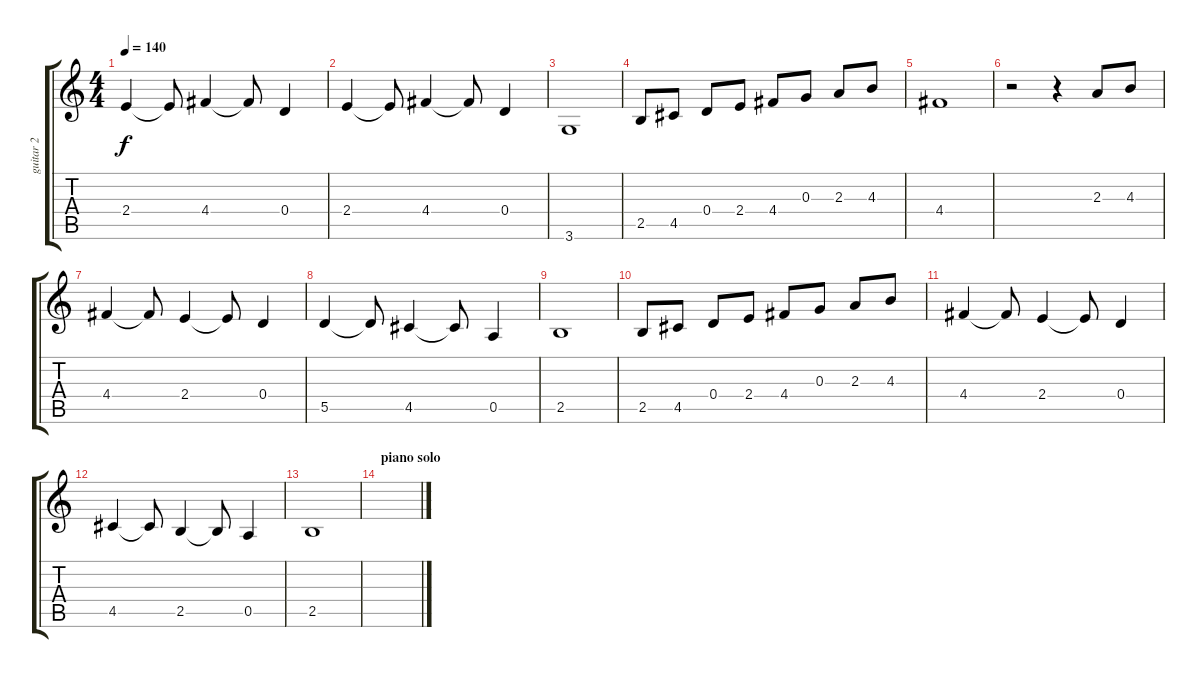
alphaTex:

\track ("guitar 2" "guitar 2") {instrument acousticguitarnylon}
\staff {score tabs}
\tuning (E4 B3 G3 D3 A2 E2) {hide}
\ts (4 4)
\tempo 140
\clef g2
\ks c
2.4.4{dy f} 2.4{t}.8 4.4.4 4.4{t}.8 0.4.4 |
2.4.4 2.4{t}.8 4.4.4 4.4{t}.8 0.4.4 |
3.6.1 |
2.5.8 4.5.8 0.4.8 2.4.8 4.4.8 0.3.8 2.3.8 4.3.8 |
4.4.1 |
r.2 r.4 2.3.8 4.3.8 |
4.4.4 4.4{t}.8 2.4.4 2.4{t}.8 0.4.4 |
5.5.4 5.5{t}.8 4.5.4 4.5{t}.8 0.5.4 |
2.5.1 |
2.5.8 4.5.8 0.4.8 2.4.8 4.4.8 0.3.8 2.3.8 4.3.8 |
4.4.4 4.4{t}.8 2.4.4 2.4{t}.8 0.4.4 |
4.5.4 4.5{t}.8 2.5.4 2.5{t}.8 0.5.4 |
2.5.1 |
\section ("" "piano solo")
